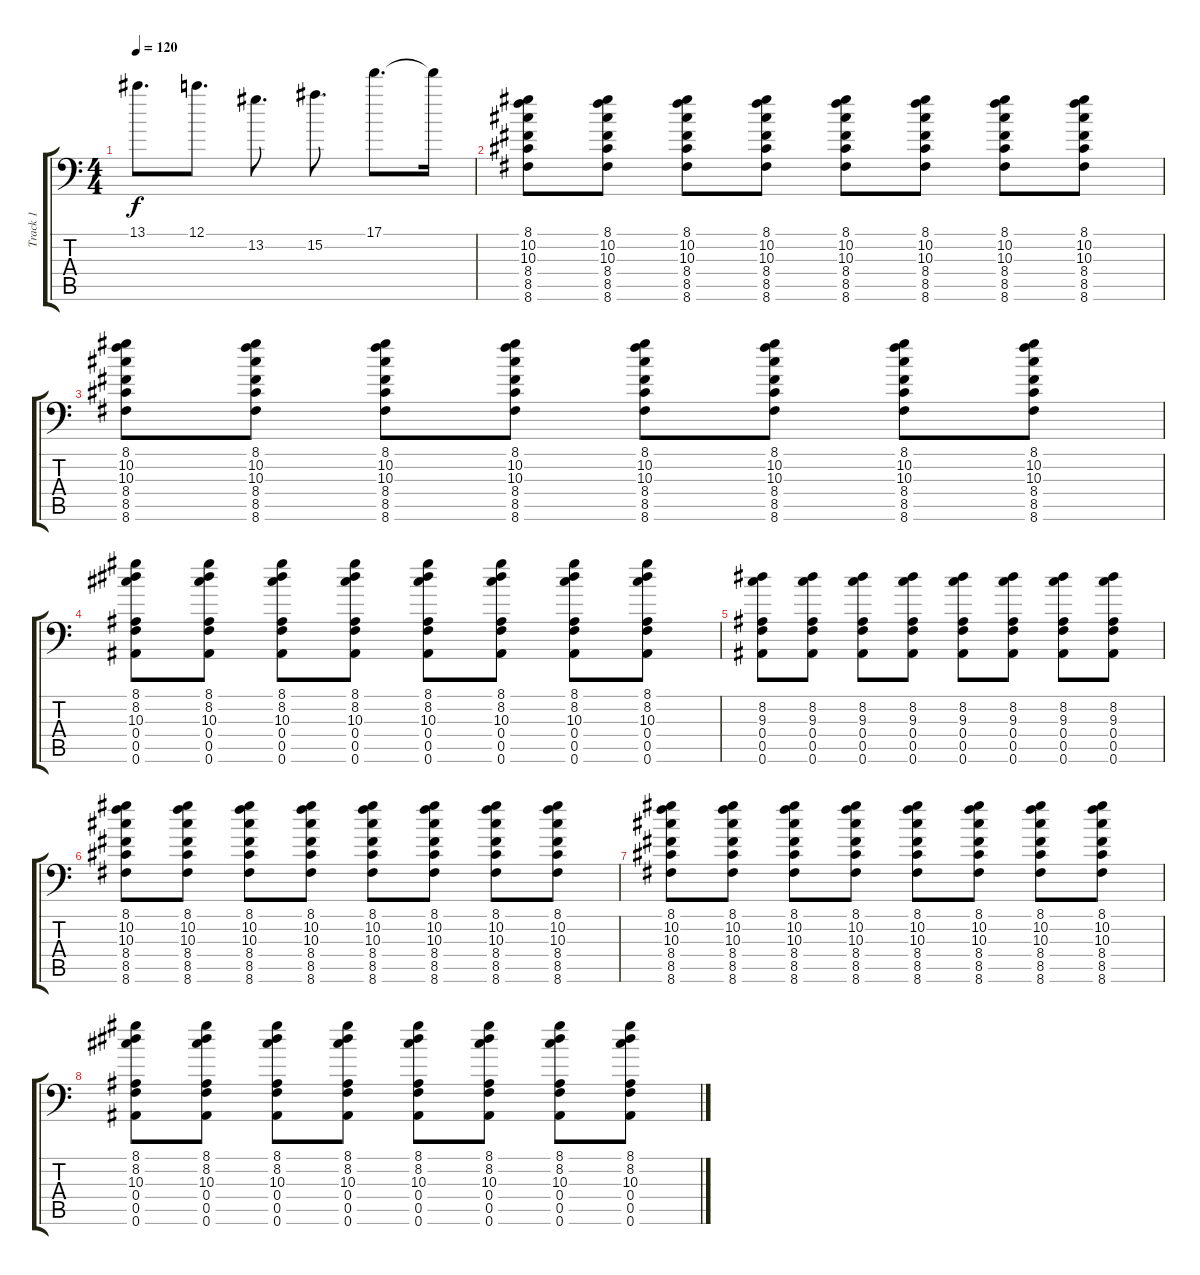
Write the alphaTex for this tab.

\track ("Track 1" "Track 1") {instrument overdrivenguitar}
\staff {score tabs}
\tuning (C4 G3 Eb3 Bb2 F2 Bb1) {hide}
\ts (4 4)
\tempo 120
\clef f4
\ks c
13.1.8{d dy f} 12.1.8{d} 13.2.8{d} 15.2.8{d} 17.1.8{d} 17.1{t}.16 |
(8.1 10.2 10.3 8.4 8.5 8.6).8 (8.1 10.2 10.3 8.4 8.5 8.6).8 (8.1 10.2 10.3 8.4 8.5 8.6).8 (8.1 10.2 10.3 8.4 8.5 8.6).8 (8.1 10.2 10.3 8.4 8.5 8.6).8 (8.1 10.2 10.3 8.4 8.5 8.6).8 (8.1 10.2 10.3 8.4 8.5 8.6).8 (8.1 10.2 10.3 8.4 8.5 8.6).8 |
(8.1 10.2 10.3 8.4 8.5 8.6).8 (8.1 10.2 10.3 8.4 8.5 8.6).8 (8.1 10.2 10.3 8.4 8.5 8.6).8 (8.1 10.2 10.3 8.4 8.5 8.6).8 (8.1 10.2 10.3 8.4 8.5 8.6).8 (8.1 10.2 10.3 8.4 8.5 8.6).8 (8.1 10.2 10.3 8.4 8.5 8.6).8 (8.1 10.2 10.3 8.4 8.5 8.6).8 |
(8.1 8.2 10.3 0.4 0.5 0.6).8 (8.1 8.2 10.3 0.4 0.5 0.6).8 (8.1 8.2 10.3 0.4 0.5 0.6).8 (8.1 8.2 10.3 0.4 0.5 0.6).8 (8.1 8.2 10.3 0.4 0.5 0.6).8 (8.1 8.2 10.3 0.4 0.5 0.6).8 (8.1 8.2 10.3 0.4 0.5 0.6).8 (8.1 8.2 10.3 0.4 0.5 0.6).8 |
(8.2 9.3 0.4 0.5 0.6).8 (8.2 9.3 0.4 0.5 0.6).8 (8.2 9.3 0.4 0.5 0.6).8 (8.2 9.3 0.4 0.5 0.6).8 (8.2 9.3 0.4 0.5 0.6).8 (8.2 9.3 0.4 0.5 0.6).8 (8.2 9.3 0.4 0.5 0.6).8 (8.2 9.3 0.4 0.5 0.6).8 |
(8.1 10.2 10.3 8.4 8.5 8.6).8 (8.1 10.2 10.3 8.4 8.5 8.6).8 (8.1 10.2 10.3 8.4 8.5 8.6).8 (8.1 10.2 10.3 8.4 8.5 8.6).8 (8.1 10.2 10.3 8.4 8.5 8.6).8 (8.1 10.2 10.3 8.4 8.5 8.6).8 (8.1 10.2 10.3 8.4 8.5 8.6).8 (8.1 10.2 10.3 8.4 8.5 8.6).8 |
(8.1 10.2 10.3 8.4 8.5 8.6).8 (8.1 10.2 10.3 8.4 8.5 8.6).8 (8.1 10.2 10.3 8.4 8.5 8.6).8 (8.1 10.2 10.3 8.4 8.5 8.6).8 (8.1 10.2 10.3 8.4 8.5 8.6).8 (8.1 10.2 10.3 8.4 8.5 8.6).8 (8.1 10.2 10.3 8.4 8.5 8.6).8 (8.1 10.2 10.3 8.4 8.5 8.6).8 |
(8.1 8.2 10.3 0.4 0.5 0.6).8 (8.1 8.2 10.3 0.4 0.5 0.6).8 (8.1 8.2 10.3 0.4 0.5 0.6).8 (8.1 8.2 10.3 0.4 0.5 0.6).8 (8.1 8.2 10.3 0.4 0.5 0.6).8 (8.1 8.2 10.3 0.4 0.5 0.6).8 (8.1 8.2 10.3 0.4 0.5 0.6).8 (8.1 8.2 10.3 0.4 0.5 0.6).8
